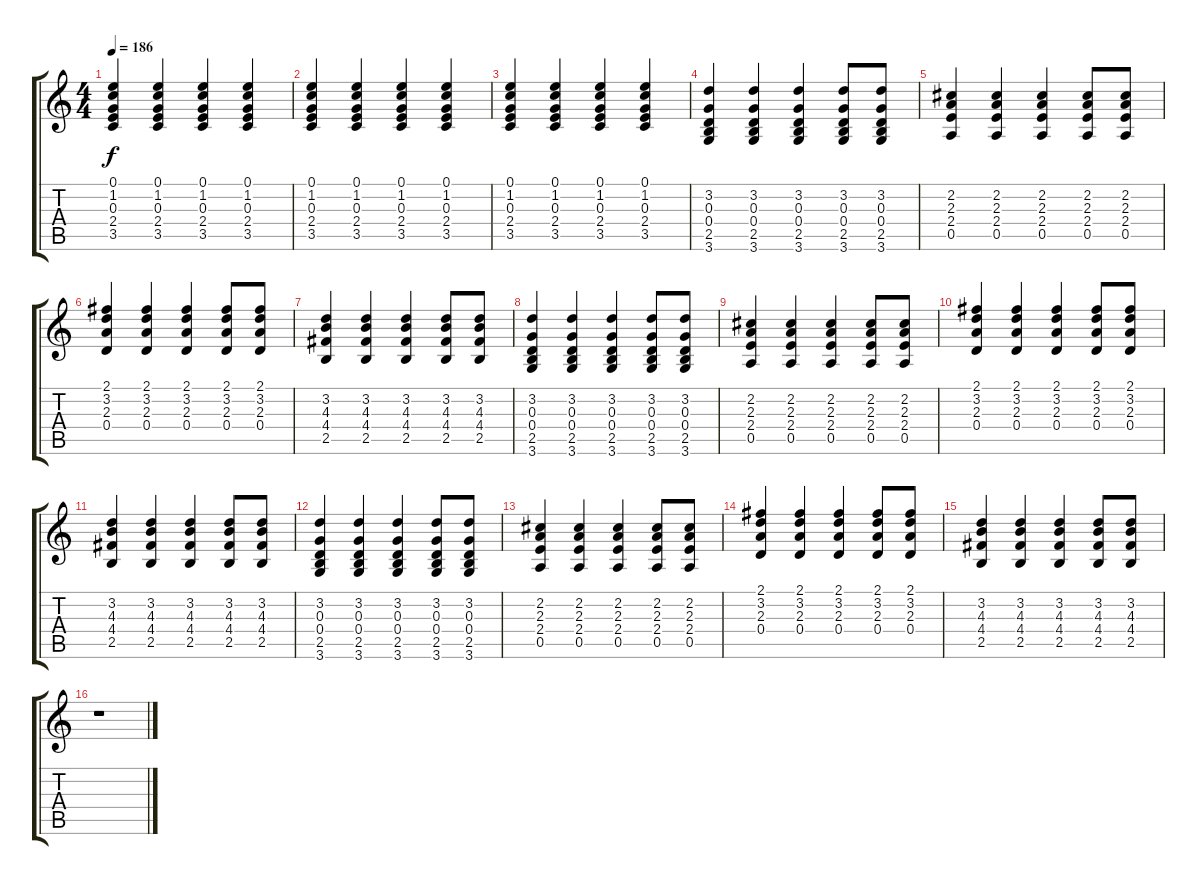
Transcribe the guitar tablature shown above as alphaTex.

\track "" {instrument acousticguitarsteel}
\staff {score tabs}
\tuning (E4 B3 G3 D3 A2 E2) {hide}
\ts (4 4)
\tempo 186
\clef g2
\ks c
(0.1{t} 1.2{t} 0.3{t} 2.4{t} 3.5{t}).4{dy f} (0.1 1.2 0.3 2.4 3.5).4 (0.1 1.2 0.3 2.4 3.5).4 (0.1 1.2 0.3 2.4 3.5).4 |
(0.1 1.2 0.3 2.4 3.5).4 (0.1 1.2 0.3 2.4 3.5).4 (0.1 1.2 0.3 2.4 3.5).4 (0.1 1.2 0.3 2.4 3.5).4 |
(0.1 1.2 0.3 2.4 3.5).4 (0.1 1.2 0.3 2.4 3.5).4 (0.1 1.2 0.3 2.4 3.5).4 (0.1 1.2 0.3 2.4 3.5).4 |
(3.2 0.3 0.4 2.5 3.6).4 (3.2 0.3 0.4 2.5 3.6).4 (3.2 0.3 0.4 2.5 3.6).4 (3.2 0.3 0.4 2.5 3.6).8 (3.2 0.3 0.4 2.5 3.6).8 |
(2.2 2.3 2.4 0.5).4 (2.2 2.3 2.4 0.5).4 (2.2 2.3 2.4 0.5).4 (2.2 2.3 2.4 0.5).8 (2.2 2.3 2.4 0.5).8 |
(2.1 3.2 2.3 0.4).4 (2.1 3.2 2.3 0.4).4 (2.1 3.2 2.3 0.4).4 (2.1 3.2 2.3 0.4).8 (2.1 3.2 2.3 0.4).8 |
(3.2 4.3 4.4 2.5).4 (3.2 4.3 4.4 2.5).4 (3.2 4.3 4.4 2.5).4 (3.2 4.3 4.4 2.5).8 (3.2 4.3 4.4 2.5).8 |
(3.2 0.3 0.4 2.5 3.6).4 (3.2 0.3 0.4 2.5 3.6).4 (3.2 0.3 0.4 2.5 3.6).4 (3.2 0.3 0.4 2.5 3.6).8 (3.2 0.3 0.4 2.5 3.6).8 |
(2.2 2.3 2.4 0.5).4 (2.2 2.3 2.4 0.5).4 (2.2 2.3 2.4 0.5).4 (2.2 2.3 2.4 0.5).8 (2.2 2.3 2.4 0.5).8 |
(2.1 3.2 2.3 0.4).4 (2.1 3.2 2.3 0.4).4 (2.1 3.2 2.3 0.4).4 (2.1 3.2 2.3 0.4).8 (2.1 3.2 2.3 0.4).8 |
(3.2 4.3 4.4 2.5).4 (3.2 4.3 4.4 2.5).4 (3.2 4.3 4.4 2.5).4 (3.2 4.3 4.4 2.5).8 (3.2 4.3 4.4 2.5).8 |
(3.2 0.3 0.4 2.5 3.6).4 (3.2 0.3 0.4 2.5 3.6).4 (3.2 0.3 0.4 2.5 3.6).4 (3.2 0.3 0.4 2.5 3.6).8 (3.2 0.3 0.4 2.5 3.6).8 |
(2.2 2.3 2.4 0.5).4 (2.2 2.3 2.4 0.5).4 (2.2 2.3 2.4 0.5).4 (2.2 2.3 2.4 0.5).8 (2.2 2.3 2.4 0.5).8 |
(2.1 3.2 2.3 0.4).4 (2.1 3.2 2.3 0.4).4 (2.1 3.2 2.3 0.4).4 (2.1 3.2 2.3 0.4).8 (2.1 3.2 2.3 0.4).8 |
(3.2 4.3 4.4 2.5).4 (3.2 4.3 4.4 2.5).4 (3.2 4.3 4.4 2.5).4 (3.2 4.3 4.4 2.5).8 (3.2 4.3 4.4 2.5).8 |
r.1
